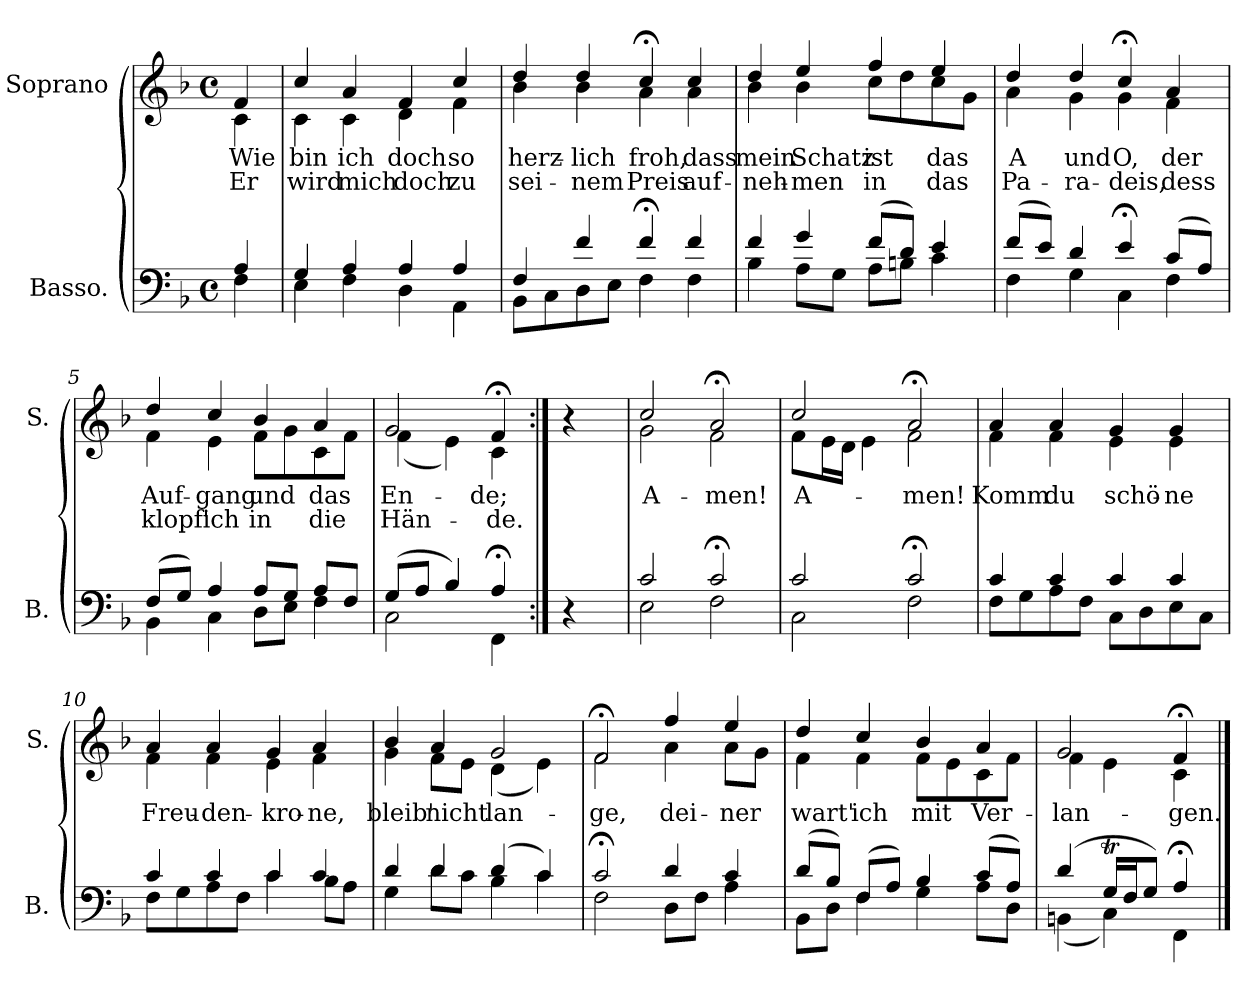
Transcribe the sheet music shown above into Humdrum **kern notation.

**kern	**kern	**text	**text
*part2	*part1	*part1	*part1
*staff2	*staff1	*staff1	*staff1
*I"Basso.	*I"Soprano	*	*
*I'B.	*I'S.	*	*
*clefF4	*clefG2	*	*
*k[b-]	*k[b-]	*	*
*M4/4	*M4/4	*	*
*met(c)	*met(c)	*	*
=	=	=	=
*^	*	*	*
!	!	!	!LO:LY:b	!LO:LY:b
*	*	*^	*	*
4A/	4F\	4f/	4c\	Wie	Er
=1	=1	=1	=1	=1	=1
!	!	!	!	!LO:LY:b	!LO:LY:b
4G/	4E\	4cc/	4c\	bin	wird
!	!	!	!	!LO:LY:b	!LO:LY:b
4A/	4F\	4a/	4c\	ich	mich
!	!	!	!	!LO:LY:b	!LO:LY:b
4A/	4D\	4f/	4d\	doch	doch
!	!	!	!	!LO:LY:b	!LO:LY:b
4A/	4AA\	4cc/	4f\	so	zu
=2	=2	=2	=2	=2	=2
!	!	!	!	!LO:LY:b	!LO:LY:b
4F/	8BB-\L	4dd/	4b-\	herz-	sei-
.	8C\	.	.	.	.
!	!	!	!	!LO:LY:b	!LO:LY:b
4f/	8D\	4dd/	4b-\	-lich	-nem
.	8E\J	.	.	.	.
!	!	!	!	!LO:LY:b	!LO:LY:b
4f;</	4F\	4cc;</	4a\	froh,	Preis
!	!	!	!	!LO:LY:b	!LO:LY:b
4f/	4F\	4cc/	4a\	dass	auf-
=3	=3	=3	=3	=3	=3
!	!	!	!	!LO:LY:b	!LO:LY:b
4f/	4B-\	4dd/	4b-\	mein	-neh-
!	!	!	!	!LO:LY:b	!LO:LY:b
4g/	8A\L	4ee/	4b-\	Schatz	-men
.	8G\J	.	.	.	.
!	!	!	!	!LO:LY:b	!LO:LY:b
(8f/L	8A\L	4ff/	8cc\L	ist	in
8d/J)	8Bn\J	.	8dd\	.	.
!	!	!	!	!LO:LY:b	!LO:LY:b
4e/	4c\	4ee/	8cc\	das	das
.	.	.	8g\J	.	.
=4	=4	=4	=4	=4	=4
!	!	!	!	!LO:LY:b	!LO:LY:b
(8f/L	4F\	4dd/	4a\	A	Pa-
8e/J)	.	.	.	.	.
!	!	!	!	!LO:LY:b	!LO:LY:b
4d/	4G\	4dd/	4g\	und	-ra-
!	!	!	!	!LO:LY:b	!LO:LY:b
4e;</	4C\	4cc;</	4g\	O,	-deis,
!	!	!	!	!LO:LY:b	!LO:LY:b
(8c/L	4F\	4a/	4f\	der	dess
8A/J)	.	.	.	.	.
=5	=5	=5	=5	=5	=5
!	!	!	!	!LO:LY:b	!LO:LY:b
(8F/L	4BB-\	4dd/	4f\	Auf-	klopf'
8G/J)	.	.	.	.	.
!	!	!	!	!LO:LY:b	!LO:LY:b
4A/	4C\	4cc/	4e\	-gang	ich
!	!	!	!	!LO:LY:b	!LO:LY:b
8A/L	8D\L	4b-/	8f\L	und	in
8G/J	8E\J	.	8g\	.	.
!	!	!	!	!LO:LY:b	!LO:LY:b
8A/L	4F\	4a/	8c\	das	die
8F/J	.	.	8f\J	.	.
!!LO:LB:g=z	!!
=6	=6	=6	=6	=6	=6
!	!	!	!	!LO:LY:b	!LO:LY:b
(8G/L	2C\	2g/	(4f\	En-	Hän-
8A/J	.	.	.	.	.
4B-/)	.	.	4e\)	.	.
!	!	!	!	!LO:LY:b	!LO:LY:b
4A;</	4FF\	4f;</	4c\	-de;	-de.
*v	*v	*	*	*	*
*	*v	*v	*	*
=6X1:|!	=6X1:|!	=6X1:|!	=6X1:|!
4r	4r	.	.
=7	=7	=7	=7
*^	*	*	*
!	!	!	!LO:LY:b	!
*	*	*^	*	*
2c/	2E\	2cc/	2g\	A-	.
!	!	!	!	!LO:LY:b	!
2c;</	2F\	2a;</	2f\	-men!	.
=8	=8	=8	=8	=8	=8
!	!	!	!	!LO:LY:b	!
2c/	2C\	2cc/	8f\L	A-	.
.	.	.	16e\L	.	.
.	.	.	16d\JJ	.	.
.	.	.	4e\	.	.
!	!	!	!	!LO:LY:b	!
2c;</	2F\	2a;</	2f\	-men!	.
=9	=9	=9	=9	=9	=9
!	!	!	!	!LO:LY:b	!
4c/	8F\L	4a/	4f\	Komm	.
.	8G\	.	.	.	.
!	!	!	!	!LO:LY:b	!
4c/	8A\	4a/	4f\	du	.
.	8F\J	.	.	.	.
!	!	!	!	!LO:LY:b	!
4c/	8C\L	4g/	4e\	schö-	.
.	8D\	.	.	.	.
!	!	!	!	!LO:LY:b	!
4c/	8E\	4g/	4e\	-ne	.
.	8C\J	.	.	.	.
=10	=10	=10	=10	=10	=10
!	!	!	!	!LO:LY:b	!
4c/	8F\L	4a/	4f\	Freu-	.
.	8G\	.	.	.	.
!	!	!	!	!LO:LY:b	!
4c/	8A\	4a/	4f\	-den-	.
.	8F\J	.	.	.	.
!	!	!	!	!LO:LY:b	!
4c/	4c\	4g/	4e\	-kro-	.
!	!	!	!	!LO:LY:b	!
4c/	8B-\L	4a/	4f\	-ne,	.
.	8A\J	.	.	.	.
=11	=11	=11	=11	=11	=11
!	!	!	!	!LO:LY:b	!
4d/	4G\	4b-/	4g\	bleib'	.
!	!	!	!	!LO:LY:b	!
4d/	8d\L	4a/	8f\L	nicht	.
.	8c\J	.	8e\J	.	.
!	!	!	!	!LO:LY:b	!
(4d/	4B-\	2g/	(4d\	lan-	.
4c/)	4c\	.	4e\)	.	.
!!LO:LB:g=z	!!
=12	=12	=12	=12	=12	=12
!	!	!	!	!LO:LY:b	!
2c;</	2F\	2f;</	2f\	-ge,	.
!	!	!	!	!LO:LY:b	!
4d/	8D\L	4ff/	4a\	dei-	.
.	8F\J	.	.	.	.
!	!	!	!	!LO:LY:b	!
4c/	4A\	4ee/	8a\L	-ner	.
.	.	.	8g\J	.	.
=13	=13	=13	=13	=13	=13
!	!	!	!	!LO:LY:b	!
(8d/L	8BB-\L	4dd/	4f\	wart'	.
8B-/J)	8D\J	.	.	.	.
!	!	!	!	!LO:LY:b	!
(8F/L	4F\	4cc/	4f\	ich	.
8A/J)	.	.	.	.	.
!	!	!	!	!LO:LY:b	!
4B-/	4G\	4b-/	8f\L	mit	.
.	.	.	8e\	.	.
!	!	!	!	!LO:LY:b	!
(8c/L	8A\L	4a/	8c\	Ver-	.
8A/J)	8D\J	.	8f\J	.	.
=14	=14	=14	=14	=14	=14
!	!	!	!	!LO:LY:b	!
(4d/	(4BBn\	2g/	4f\	-lan-	.
16GT/LL	4C\)	.	4e\	.	.
16F/J	.	.	.	.	.
8G/J)	.	.	.	.	.
!	!	!	!	!LO:LY:b	!
4A;</	4FF\	4f;</	4c\	-gen.	.
*v	*v	*	*	*	*
*	*v	*v	*	*
==	==	==	==
*-	*-	*-	*-
